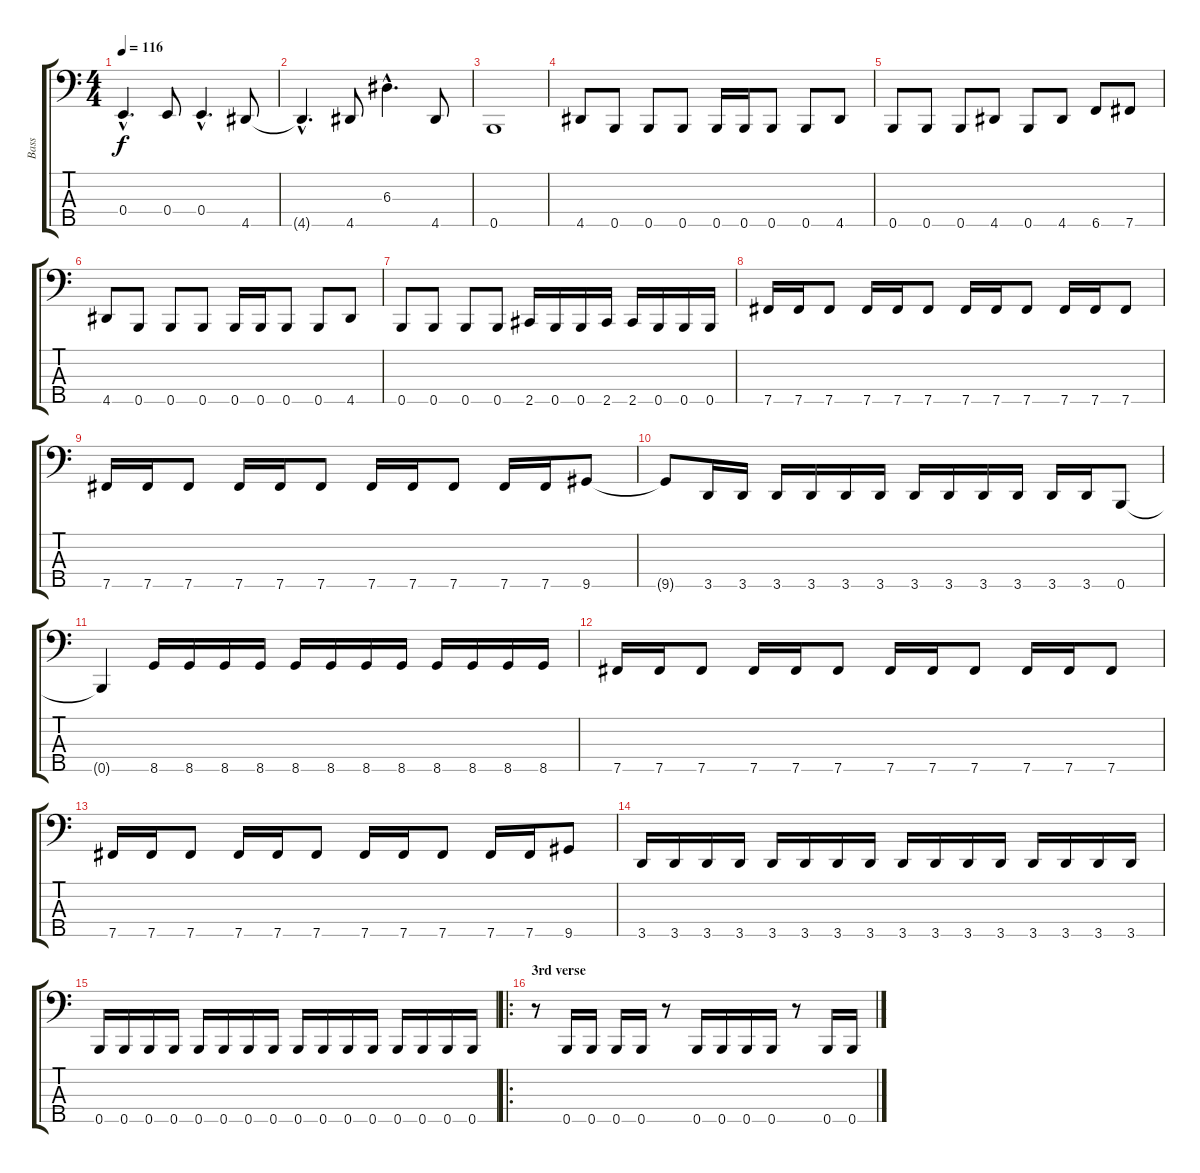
\track ("Bass" "Bass") {instrument electricbassfinger}
\staff {score tabs}
\tuning (G2 D2 A1 E1 B0) {hide}
\ts (4 4)
\tempo 116
\clef f4
\ks c
0.4{hac}.4{d dy f} 0.4.8 0.4{hac}.4{d} 4.5.8 |
4.5{hac t}.4{d} 4.5.8 6.3{hac}.4{d} 4.5.8 |
0.5.1 |
4.5.8 0.5.8 0.5.8 0.5.8 0.5.16 0.5.16 0.5.8 0.5.8 4.5.8 |
0.5.8 0.5.8 0.5.8 4.5.8 0.5.8 4.5.8 6.5.8 7.5.8 |
4.5.8 0.5.8 0.5.8 0.5.8 0.5.16 0.5.16 0.5.8 0.5.8 4.5.8 |
0.5.8 0.5.8 0.5.8 0.5.8 2.5.16 0.5.16 0.5.16 2.5.16 2.5.16 0.5.16 0.5.16 0.5.16 |
7.5.16 7.5.16 7.5.8 7.5.16 7.5.16 7.5.8 7.5.16 7.5.16 7.5.8 7.5.16 7.5.16 7.5.8 |
7.5.16 7.5.16 7.5.8 7.5.16 7.5.16 7.5.8 7.5.16 7.5.16 7.5.8 7.5.16 7.5.16 9.5.8 |
9.5{t}.8 3.5.16 3.5.16 3.5.16 3.5.16 3.5.16 3.5.16 3.5.16 3.5.16 3.5.16 3.5.16 3.5.16 3.5.16 0.5.8 |
0.5{t}.4 8.5.16 8.5.16 8.5.16 8.5.16 8.5.16 8.5.16 8.5.16 8.5.16 8.5.16 8.5.16 8.5.16 8.5.16 |
7.5.16 7.5.16 7.5.8 7.5.16 7.5.16 7.5.8 7.5.16 7.5.16 7.5.8 7.5.16 7.5.16 7.5.8 |
7.5.16 7.5.16 7.5.8 7.5.16 7.5.16 7.5.8 7.5.16 7.5.16 7.5.8 7.5.16 7.5.16 9.5.8 |
3.5.16 3.5.16 3.5.16 3.5.16 3.5.16 3.5.16 3.5.16 3.5.16 3.5.16 3.5.16 3.5.16 3.5.16 3.5.16 3.5.16 3.5.16 3.5.16 |
0.5.16 0.5.16 0.5.16 0.5.16 0.5.16 0.5.16 0.5.16 0.5.16 0.5.16 0.5.16 0.5.16 0.5.16 0.5.16 0.5.16 0.5.16 0.5.16 |
\ro
\section ("" "3rd verse")
r.8 0.5.16 0.5.16 0.5.16 0.5.16 r.8 0.5.16 0.5.16 0.5.16 0.5.16 r.8 0.5.16 0.5.16
